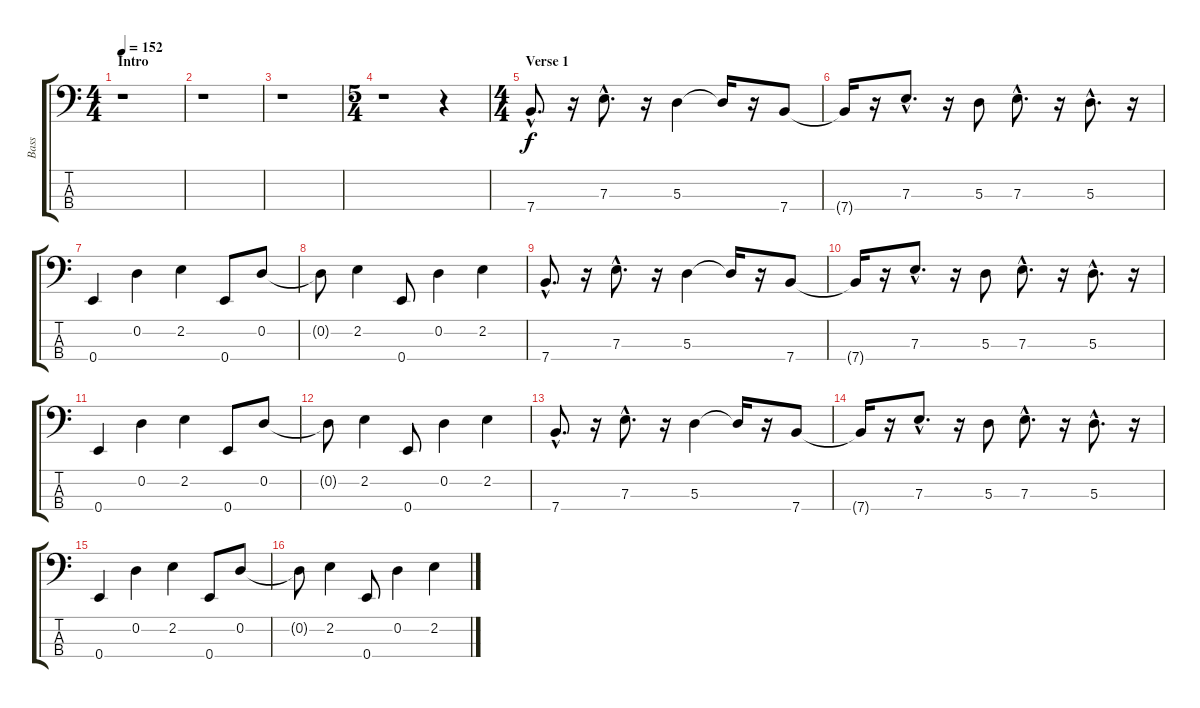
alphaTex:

\track ("Bass" "Bass") {instrument electricbassfinger}
\staff {score tabs}
\tuning (G2 D2 A1 E1) {hide}
\ts (4 4)
\section ("" "Intro")
\tempo 152
\clef f4
\ks c
r.1{dy f instrument electricbassfinger} |
r.1 |
r.1 |
\ts (5 4)
r.1 r.4 |
\ts (4 4)
\section ("" "Verse 1")
7.4{hac}.8{d} r.16 7.3{hac}.8{d} r.16 5.3.4 5.3{t}.16 r.16 7.4.8 |
7.4{t}.16 r.16 7.3{hac}.8{d} r.16 5.3.8 7.3{hac}.8{d} r.16 5.3{hac}.8{d} r.16 |
0.4.4 0.2.4 2.2.4 0.4.8 0.2.8 |
0.2{t}.8 2.2.4 0.4.8 0.2.4 2.2.4 |
7.4{hac}.8{d} r.16 7.3{hac}.8{d} r.16 5.3.4 5.3{t}.16 r.16 7.4.8 |
7.4{t}.16 r.16 7.3{hac}.8{d} r.16 5.3.8 7.3{hac}.8{d} r.16 5.3{hac}.8{d} r.16 |
0.4.4 0.2.4 2.2.4 0.4.8 0.2.8 |
0.2{t}.8 2.2.4 0.4.8 0.2.4 2.2.4 |
7.4{hac}.8{d} r.16 7.3{hac}.8{d} r.16 5.3.4 5.3{t}.16 r.16 7.4.8 |
7.4{t}.16 r.16 7.3{hac}.8{d} r.16 5.3.8 7.3{hac}.8{d} r.16 5.3{hac}.8{d} r.16 |
0.4.4 0.2.4 2.2.4 0.4.8 0.2.8 |
0.2{t}.8 2.2.4 0.4.8 0.2.4 2.2.4
